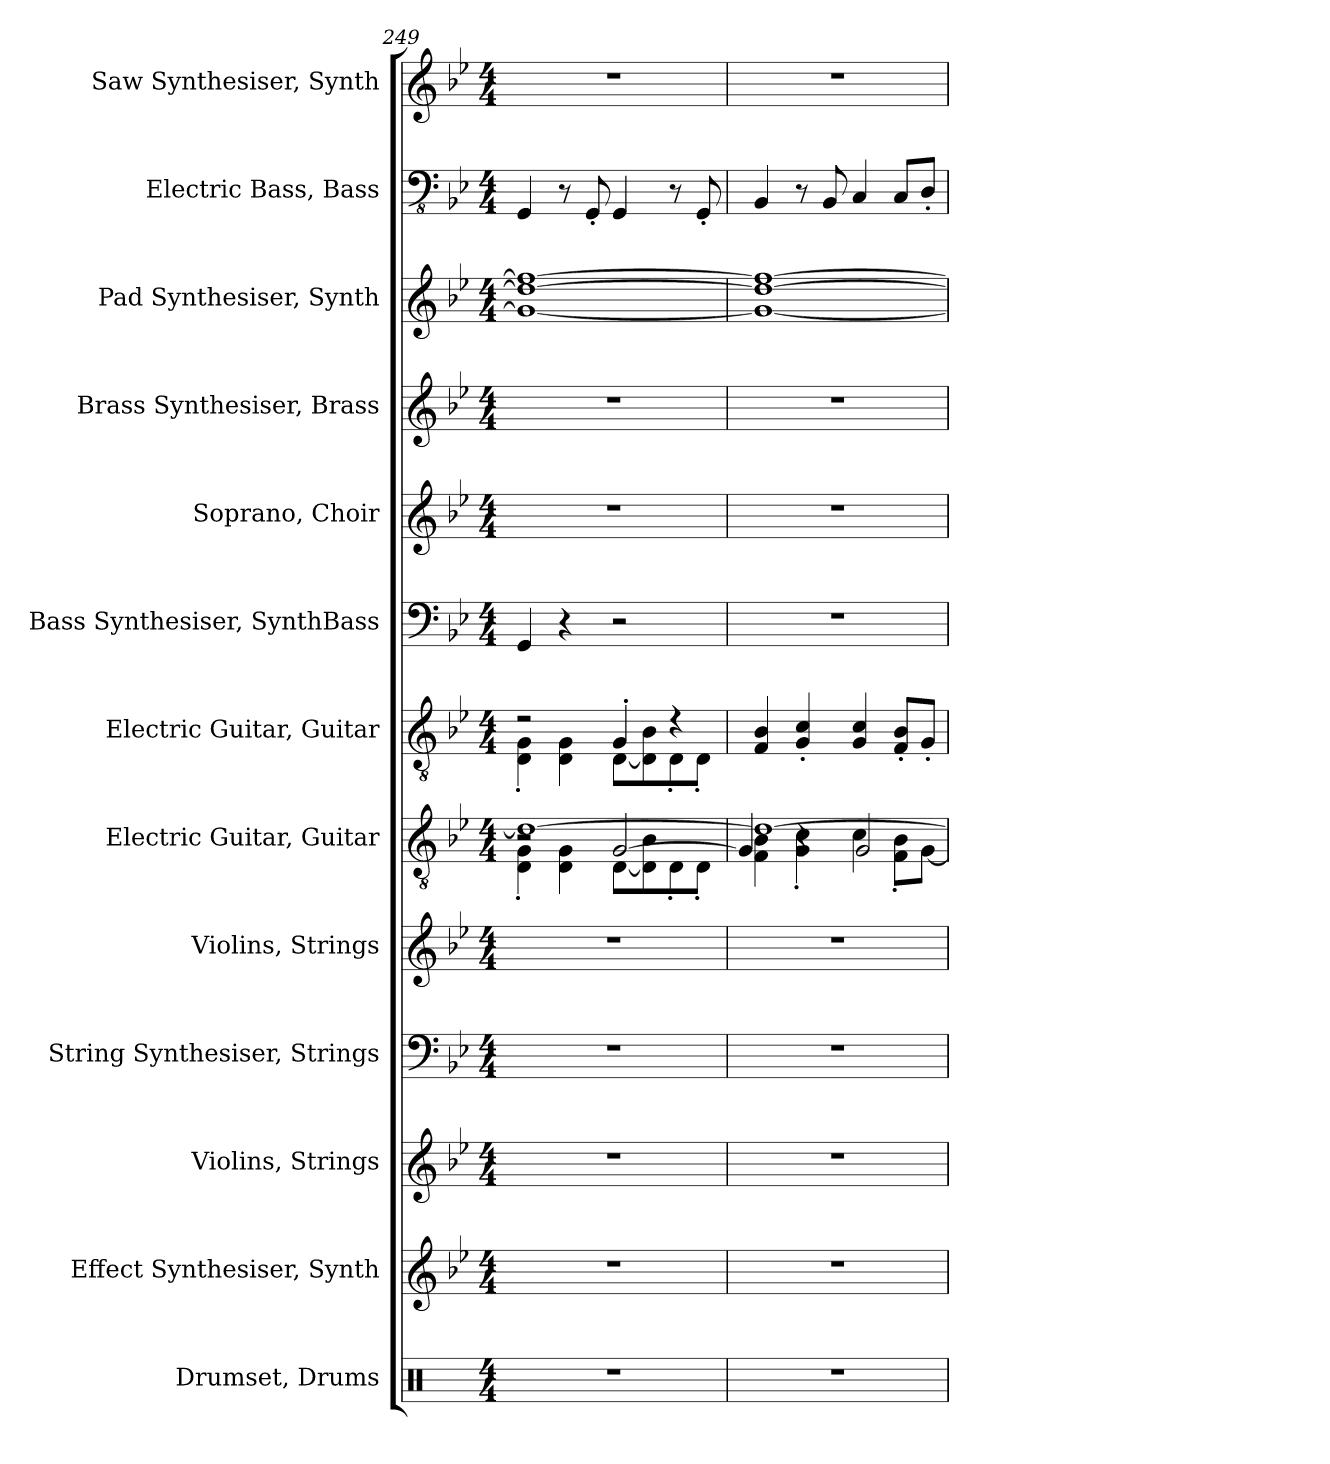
**kern	**kern	**kern	**kern	**kern	**kern	**kern	**kern	**kern	**kern	**kern	**kern	**kern
*part13	*part12	*part11	*part10	*part9	*part8	*part7	*part6	*part5	*part4	*part3	*part2	*part1
*staff13	*staff12	*staff11	*staff10	*staff9	*staff8	*staff7	*staff6	*staff5	*staff4	*staff3	*staff2	*staff1
*I"Drumset, Drums	*I"Effect Synthesiser, Synth	*I"Violins, Strings	*I"String Synthesiser, Strings	*I"Violins, Strings	*I"Electric Guitar, Guitar	*I"Electric Guitar, Guitar	*I"Bass Synthesiser, SynthBass	*I"Soprano, Choir	*I"Brass Synthesiser, Brass	*I"Pad Synthesiser, Synth	*I"Electric Bass, Bass	*I"Saw Synthesiser, Synth
*I'Drs.	*I'Synth.	*I'Vlns.	*I'Synth.	*I'Vlns.	*I'El. Guit.	*I'El. Guit.	*I'Synth.	*I'S.	*I'Synth.	*I'Synth.	*I'El. B.	*I'Synth.
*clefX	*clefG2	*clefG2	*clefF4	*clefG2	*clefGv2	*clefGv2	*clefF4	*clefG2	*clefG2	*clefG2	*clefFv4	*clefG2
*k[]	*k[b-e-]	*k[b-e-]	*k[b-e-]	*k[b-e-]	*k[b-e-]	*k[b-e-]	*k[b-e-]	*k[b-e-]	*k[b-e-]	*k[b-e-]	*k[b-e-]	*k[b-e-]
*M4/4	*M4/4	*M4/4	*M4/4	*M4/4	*M4/4	*M4/4	*M4/4	*M4/4	*M4/4	*M4/4	*M4/4	*M4/4
=249	=249	=249	=249	=249	=249	=249	=249	=249	=249	=249	=249	=249
*	*	*	*	*	*^	*^	*	*	*	*	*	*
*	*	*	*	*	*	*^	*	*	*	*	*	*	*	*
1r	1r	1r	1r	1r	1d_	4D\' 4G\'	2r	2r	4D\' 4G\'	4GG/	1r	1r	1g_ 1dd_ 1ff_	4GGG/	1r
.	.	.	.	.	.	4D\ 4G\	.	.	4D\ 4G\	4r	.	.	.	8r	.
.	.	.	.	.	.	.	.	.	.	.	.	.	.	8GGG'/	.
.	.	.	.	.	.	[8D\L	[2G/	4G'/	[8D\L	2r	.	.	.	4GGG/	.
.	.	.	.	.	.	8D\] 8B-\	.	.	8D\] 8B-\	.	.	.	.	.	.
.	.	.	.	.	.	8D'\	.	4r	8D'\	.	.	.	.	8r	.
.	.	.	.	.	.	8D'\J	.	.	8D'\J	.	.	.	.	8GGG'/	.
*	*	*	*	*	*	*	*	*v	*v	*	*	*	*	*	*
=250	=250	=250	=250	=250	=250	=250	=250	=250	=250	=250	=250	=250	=250	=250
1r	1r	1r	1r	1r	1d_	4F\ 4B-\	4G/]	4F/ 4B-/	1r	1r	1r	1g_ 1dd_ 1ff_	4BBB-/	1r
.	.	.	.	.	.	4G\' 4c\'	4r	4G/' 4c/'	.	.	.	.	8r	.
.	.	.	.	.	.	.	.	.	.	.	.	.	8BBB-/	.
.	.	.	.	.	.	4c\	2G/	4G/ 4c/	.	.	.	.	4CC/	.
.	.	.	.	.	.	8F\' 8B-\'L	.	8F/' 8B-/'L	.	.	.	.	8CC/L	.
.	.	.	.	.	.	[8G\J	.	8G'/J	.	.	.	.	8DD'/J	.
*	*	*	*	*	*v	*v	*v	*	*	*	*	*	*	*
=	=	=	=	=	=	=	=	=	=	=	=	=
*-	*-	*-	*-	*-	*-	*-	*-	*-	*-	*-	*-	*-
